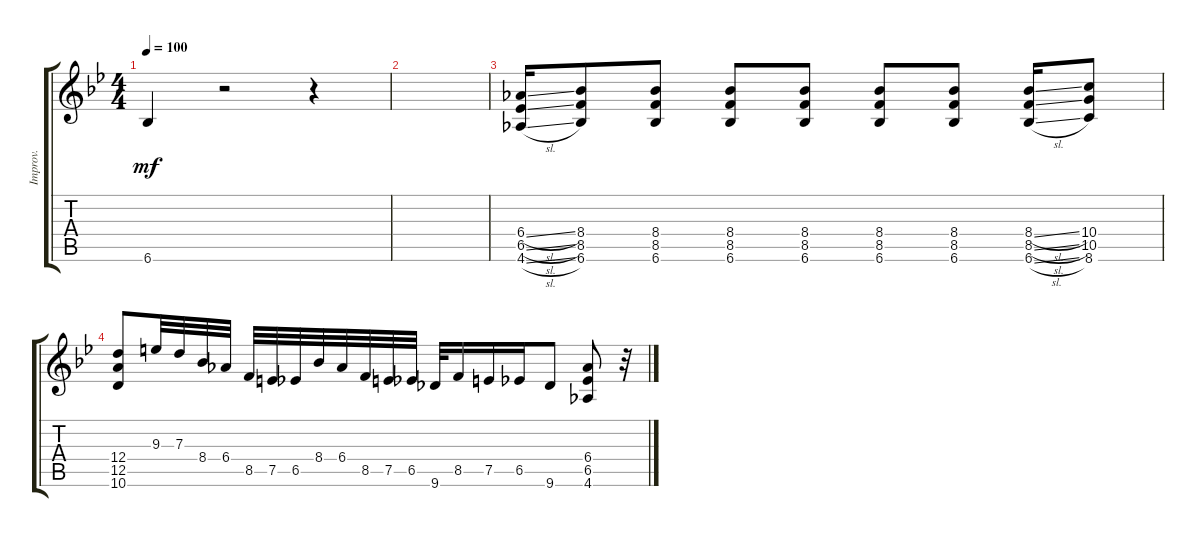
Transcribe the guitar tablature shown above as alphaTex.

\track ("Improv." "Improv.") {instrument electricguitarjazz}
\staff {score tabs}
\tuning (E4 B3 G3 D3 A2 E2) {hide}
\ts (4 4)
\tempo 100
\clef g2
\ks bb
6.6{t}.4{dy mf} r.2 r.4 |
|
(6.4{sl} 6.5{sl} 4.6{sl}).16 (8.4 8.5 6.6).8 (8.4 8.5 6.6).8 (8.4 8.5 6.6).8 (8.4 8.5 6.6).8 (8.4 8.5 6.6).8 (8.4 8.5 6.6).8 (8.4{sl} 8.5{sl} 6.6{sl}).16 (10.4 10.5 8.6).8 |
(12.4 12.5 10.6).8 9.3.32 7.3.32 8.4.32 6.4.32 8.5.32 7.5.32 6.5.32 8.4.32 6.4.32 8.5.32 7.5.32 6.5.32 9.6.32 8.5.16 7.5.16 6.5.16 9.6.8 (6.4 6.5 4.6).8 r.32
